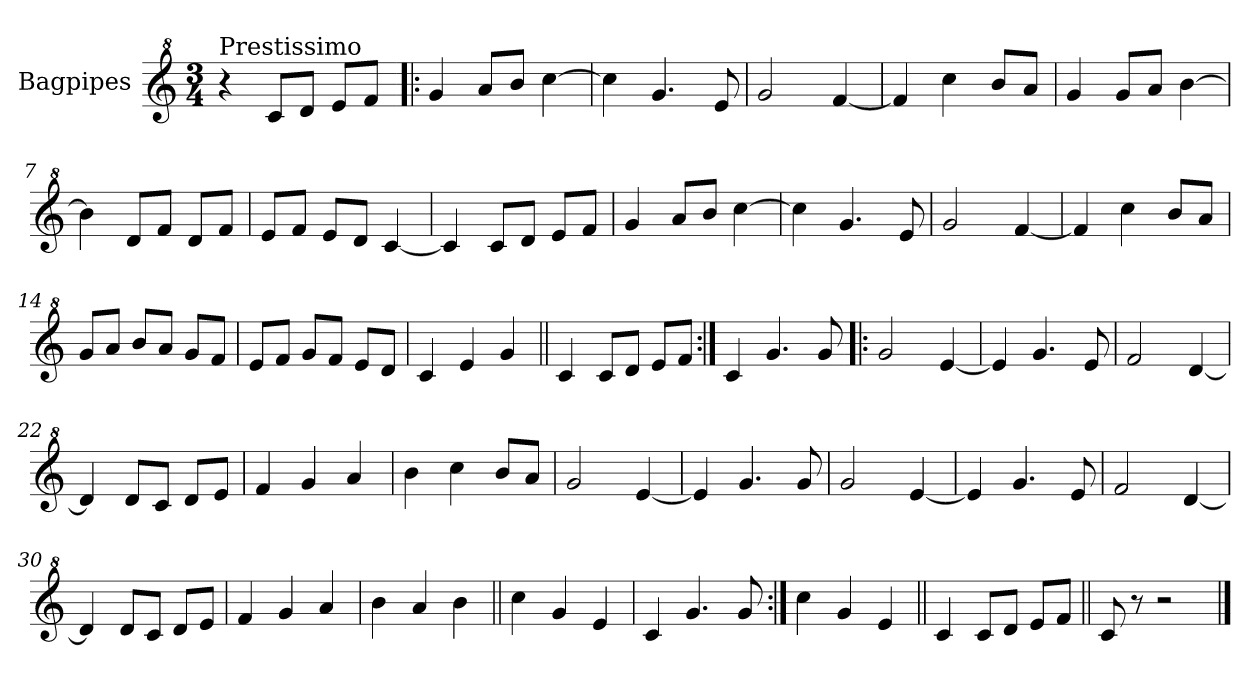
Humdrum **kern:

**kern
*part1
*staff1
*I"Bagpipes
*I'Bag
*clefG^2
*k[]
*C:
*M3/4
=1
!LO:TX:a:t=Prestissimo
4r
8cc/L
8dd/J
8ee/L
8ff/J
=2!|:
4gg/
8aa/L
8bb/J
[4ccc\
=3
4ccc\]
4.gg/
8ee/
=4
2gg/
[4ff/
=5
4ff/]
4ccc\
8bb/L
8aa/J
=6
4gg/
8gg/L
8aa/J
[4bb\
=7
4bb\]
8dd/L
8ff/J
8dd/L
8ff/J
=8
8ee/L
8ff/J
8ee/L
8dd/J
[4cc/
=9
4cc/]
8cc/L
8dd/J
8ee/L
8ff/J
!!LO:LB:g=z
=10
4gg/
8aa/L
8bb/J
[4ccc\
=11
4ccc\]
4.gg/
8ee/
=12
2gg/
[4ff/
=13
4ff/]
4ccc\
8bb/L
8aa/J
=14
8gg/L
8aa/J
8bb/L
8aa/J
8gg/L
8ff/J
=15
8ee/L
8ff/J
8gg/L
8ff/J
8ee/L
8dd/J
=16
4cc/
4ee/
4gg/
=17||
4cc/
8cc/L
8dd/J
8ee/L
8ff/J
=18:|!
4cc/
4.gg/
8gg/
=19!|:
2gg/
[4ee/
!!LO:LB:g=z
=20
4ee/]
4.gg/
8ee/
=21
2ff/
[4dd/
=22
4dd/]
8dd/L
8cc/J
8dd/L
8ee/J
=23
4ff/
4gg/
4aa/
=24
4bb\
4ccc\
8bb/L
8aa/J
=25
2gg/
[4ee/
=26
4ee/]
4.gg/
8gg/
=27
2gg/
[4ee/
=28
4ee/]
4.gg/
8ee/
=29
2ff/
[4dd/
=30
4dd/]
8dd/L
8cc/J
8dd/L
8ee/J
=31
4ff/
4gg/
4aa/
!!LO:LB:g=z
=32
4bb\
4aa/
4bb\
=33||
4ccc\
4gg/
4ee/
=34
4cc/
4.gg/
8gg/
=35:|!
4ccc\
4gg/
4ee/
=36||
4cc/
8cc/L
8dd/J
8ee/L
8ff/J
=37||
8cc/
8r
2r
==
*-
